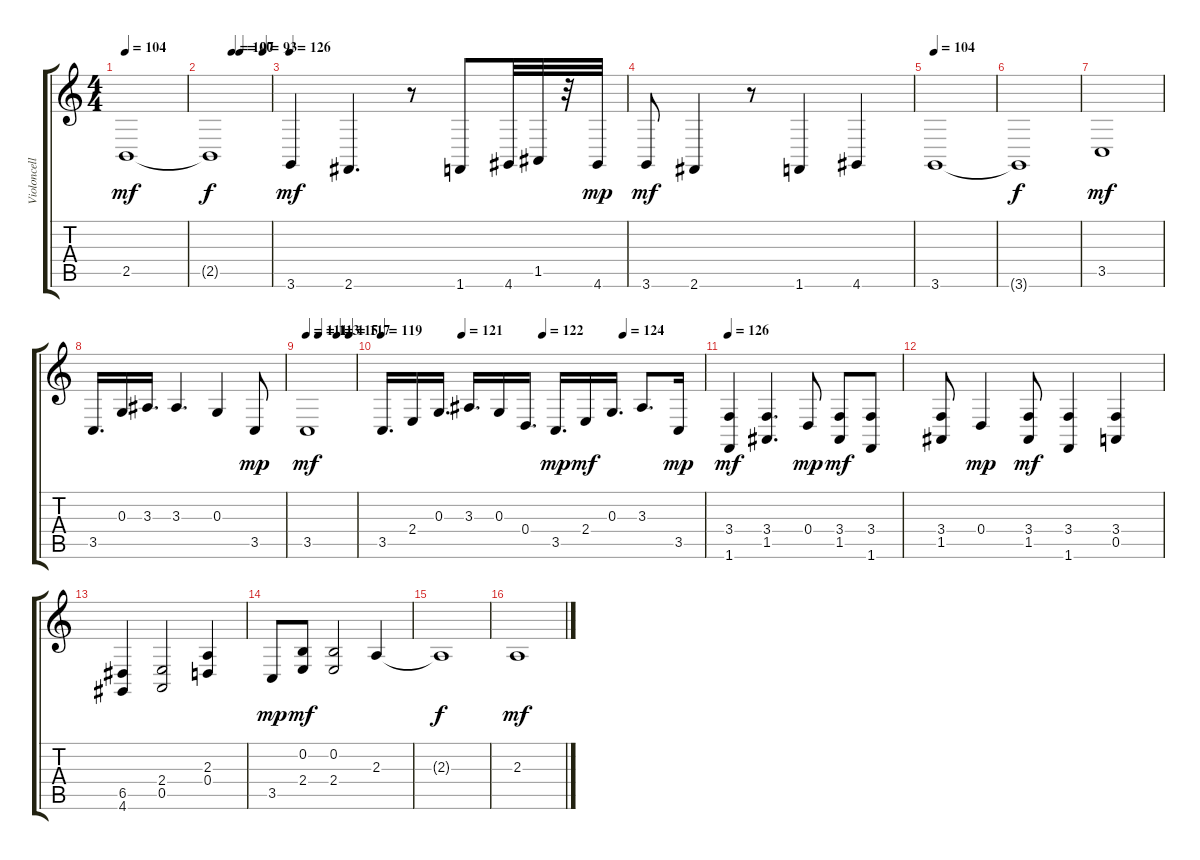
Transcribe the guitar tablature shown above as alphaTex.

\track ("Violoncello" "Violoncell") {instrument stringensemble1}
\staff {score tabs}
\tuning (E4 B3 G3 D3 A2 E2) {hide}
\ts (4 4)
\tempo 104
\clef g2
\ks c
2.5.1{dy mf} |
\tempo (100 0.375)
\tempo (97 0.5)
\tempo (93 0.875)
2.5{t}.1{dy f} |
\tempo 126
3.6.4{dy mf} 2.6.4{d} r.8 1.6.8 4.6.32 1.5.32 r.32 4.6.32{dy mp} |
3.6.8{dy mf} 2.6.4 r.8 1.6.4 4.6.4 |
\tempo 104
3.6.1 |
3.6{t}.1{dy f} |
3.5.1{dy mf} |
3.5.16{d} 0.3.16 3.3.16{d} 3.3.4{d} 0.3.4 3.5.8{dy mp} |
\tempo 111
\tempo (113 0.25)
\tempo (115 0.625)
\tempo (117 0.875)
3.5.1{dy mf} |
\tempo 119
\tempo (121 0.25)
\tempo (122 0.5)
\tempo (124 0.75)
3.5.16{d} 2.4.16 0.3.16{d} 3.3.16{d} 0.3.16 0.4.16{d} 3.5.16{d dy mp} 2.4.16{dy mf} 0.3.16{d} 3.3.8{d} 3.5.16{dy mp} |
\tempo 126
(3.4 1.6).4{dy mf} (3.4 1.5).4{d} 0.4.8{dy mp} (3.4 1.5).8{dy mf} (3.4 1.6).8 |
(3.4 1.5).8 0.4.4{dy mp} (3.4 1.5).8{dy mf} (3.4 1.6).4 (3.4 0.5).4 |
(6.5 4.6).4 (2.4 0.5).2 (2.3 0.4).4 |
3.5.8{dy mp} (0.2 2.4).8{dy mf} (0.2 2.4).2 2.3.4 |
2.3{t}.1{dy f} |
2.3.1{dy mf}
